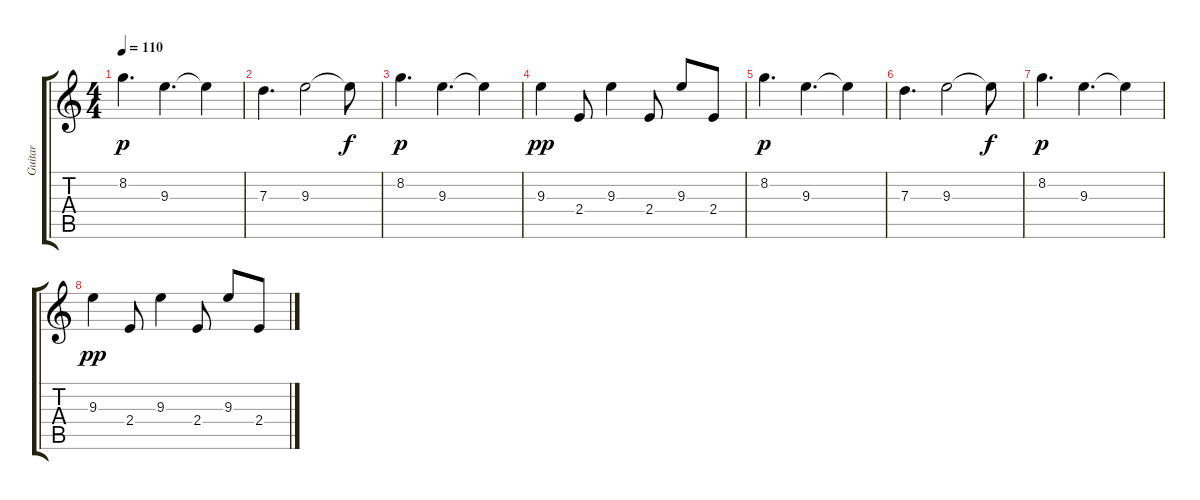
\track ("Guitar" "Guitar") {instrument electricguitarjazz}
\staff {score tabs}
\tuning (E4 B3 G3 D3 A2 E2) {hide}
\ts (4 4)
\tempo 110
\clef g2
\ks c
8.2.4{d dy p} 9.3.4{d} 9.3{t}.4 |
7.3.4{d} 9.3.2 9.3{t}.8{dy f} |
8.2.4{d dy p} 9.3.4{d} 9.3{t}.4 |
9.3.4{dy pp} 2.4.8 9.3.4 2.4.8 9.3.8 2.4.8 |
8.2.4{d dy p} 9.3.4{d} 9.3{t}.4 |
7.3.4{d} 9.3.2 9.3{t}.8{dy f} |
8.2.4{d dy p} 9.3.4{d} 9.3{t}.4 |
9.3.4{dy pp} 2.4.8 9.3.4 2.4.8 9.3.8 2.4.8
